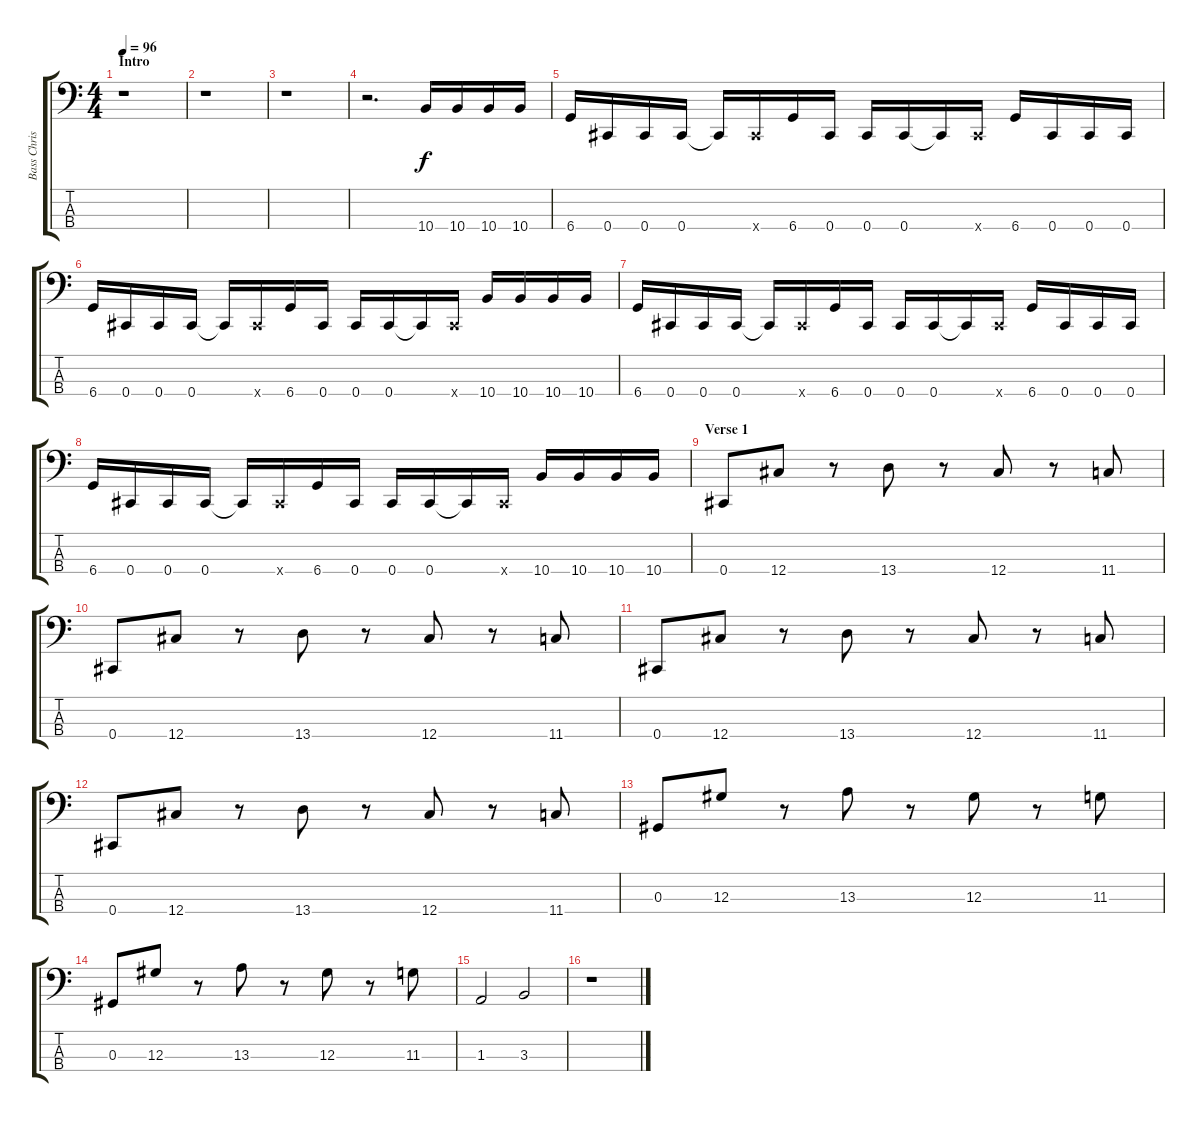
\track ("Bass Christer Örtefors" "Bass Chris") {instrument electricbassfinger}
\staff {score tabs}
\tuning (Gb2 Db2 Ab1 Db1) {hide}
\ts (4 4)
\section ("" "Intro")
\tempo 96
\clef f4
\ks c
r.1{dy f instrument electricbassfinger} |
r.1 |
r.1 |
r.2{d} 10.4.16 10.4.16 10.4.16 10.4.16 |
6.4.16 0.4.16 0.4.16 0.4.16 0.4{t}.16 0.4{x}.16 6.4.16 0.4.16 0.4.16 0.4.16 0.4{t}.16 0.4{x}.16 6.4.16 0.4.16 0.4.16 0.4.16 |
6.4.16 0.4.16 0.4.16 0.4.16 0.4{t}.16 0.4{x}.16 6.4.16 0.4.16 0.4.16 0.4.16 0.4{t}.16 0.4{x}.16 10.4.16 10.4.16 10.4.16 10.4.16 |
6.4.16 0.4.16 0.4.16 0.4.16 0.4{t}.16 0.4{x}.16 6.4.16 0.4.16 0.4.16 0.4.16 0.4{t}.16 0.4{x}.16 6.4.16 0.4.16 0.4.16 0.4.16 |
6.4.16 0.4.16 0.4.16 0.4.16 0.4{t}.16 0.4{x}.16 6.4.16 0.4.16 0.4.16 0.4.16 0.4{t}.16 0.4{x}.16 10.4.16 10.4.16 10.4.16 10.4.16 |
\section ("" "Verse 1")
0.4.8 12.4.8 r.8 13.4.8 r.8 12.4.8 r.8 11.4.8 |
0.4.8 12.4.8 r.8 13.4.8 r.8 12.4.8 r.8 11.4.8 |
0.4.8 12.4.8 r.8 13.4.8 r.8 12.4.8 r.8 11.4.8 |
0.4.8 12.4.8 r.8 13.4.8 r.8 12.4.8 r.8 11.4.8 |
0.3.8 12.3.8 r.8 13.3.8 r.8 12.3.8 r.8 11.3.8 |
0.3.8 12.3.8 r.8 13.3.8 r.8 12.3.8 r.8 11.3.8 |
1.3.2 3.3.2 |
r.1
